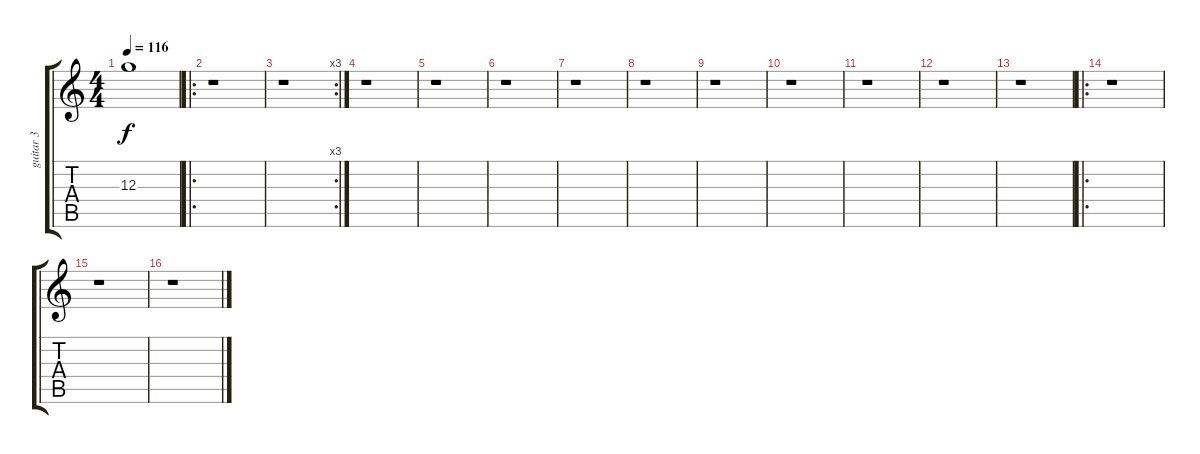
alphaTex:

\track ("guitar 3" "guitar 3") {instrument acousticguitarsteel}
\staff {score tabs}
\tuning (E4 B3 G3 D3 A2 E2) {hide}
\ts (4 4)
\tempo 116
\clef g2
\ks c
12.3{t}.1{dy f} |
\ro
r.1 |
\rc 3
r.1 |
r.1 |
r.1 |
r.1 |
r.1 |
r.1 |
r.1 |
r.1 |
r.1 |
r.1 |
r.1 |
\ro
r.1 |
r.1 |
r.1
